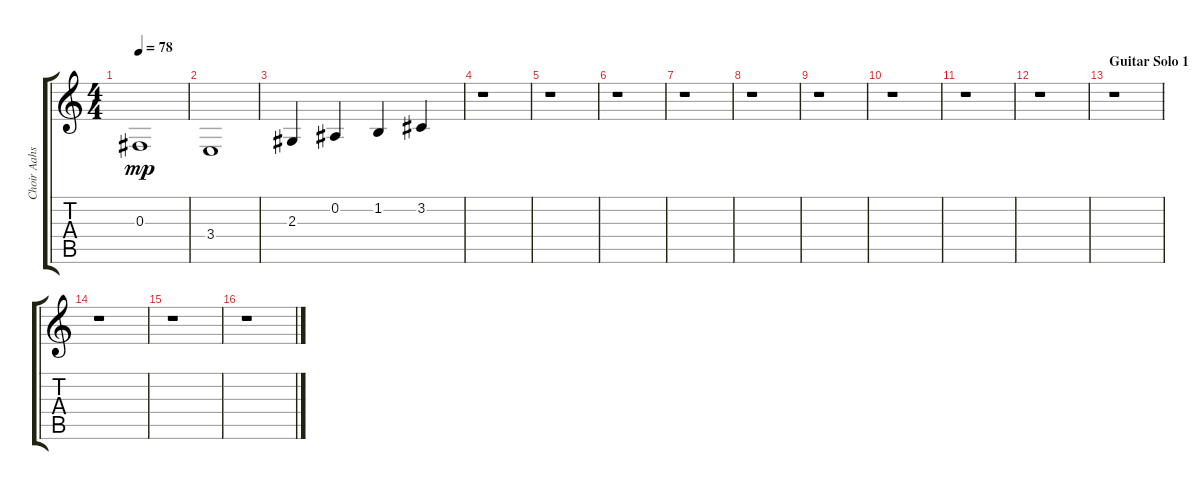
\track ("Choir Aahs& Rain" "Choir Aahs") {instrument choiraahs}
\staff {score tabs}
\tuning (Eb4 Bb3 Gb3 Db3 Ab2 Eb2) {hide}
\ts (4 4)
\tempo 78
\clef g2
\ks c
0.3.1{dy mp} |
3.4.1 |
2.3.4 0.2.4 1.2.4 3.2.4 |
r.1 |
r.1 |
r.1 |
r.1 |
r.1 |
r.1 |
r.1 |
r.1 |
r.1 |
\section ("" "Guitar Solo 1")
r.1 |
r.1 |
r.1 |
r.1
